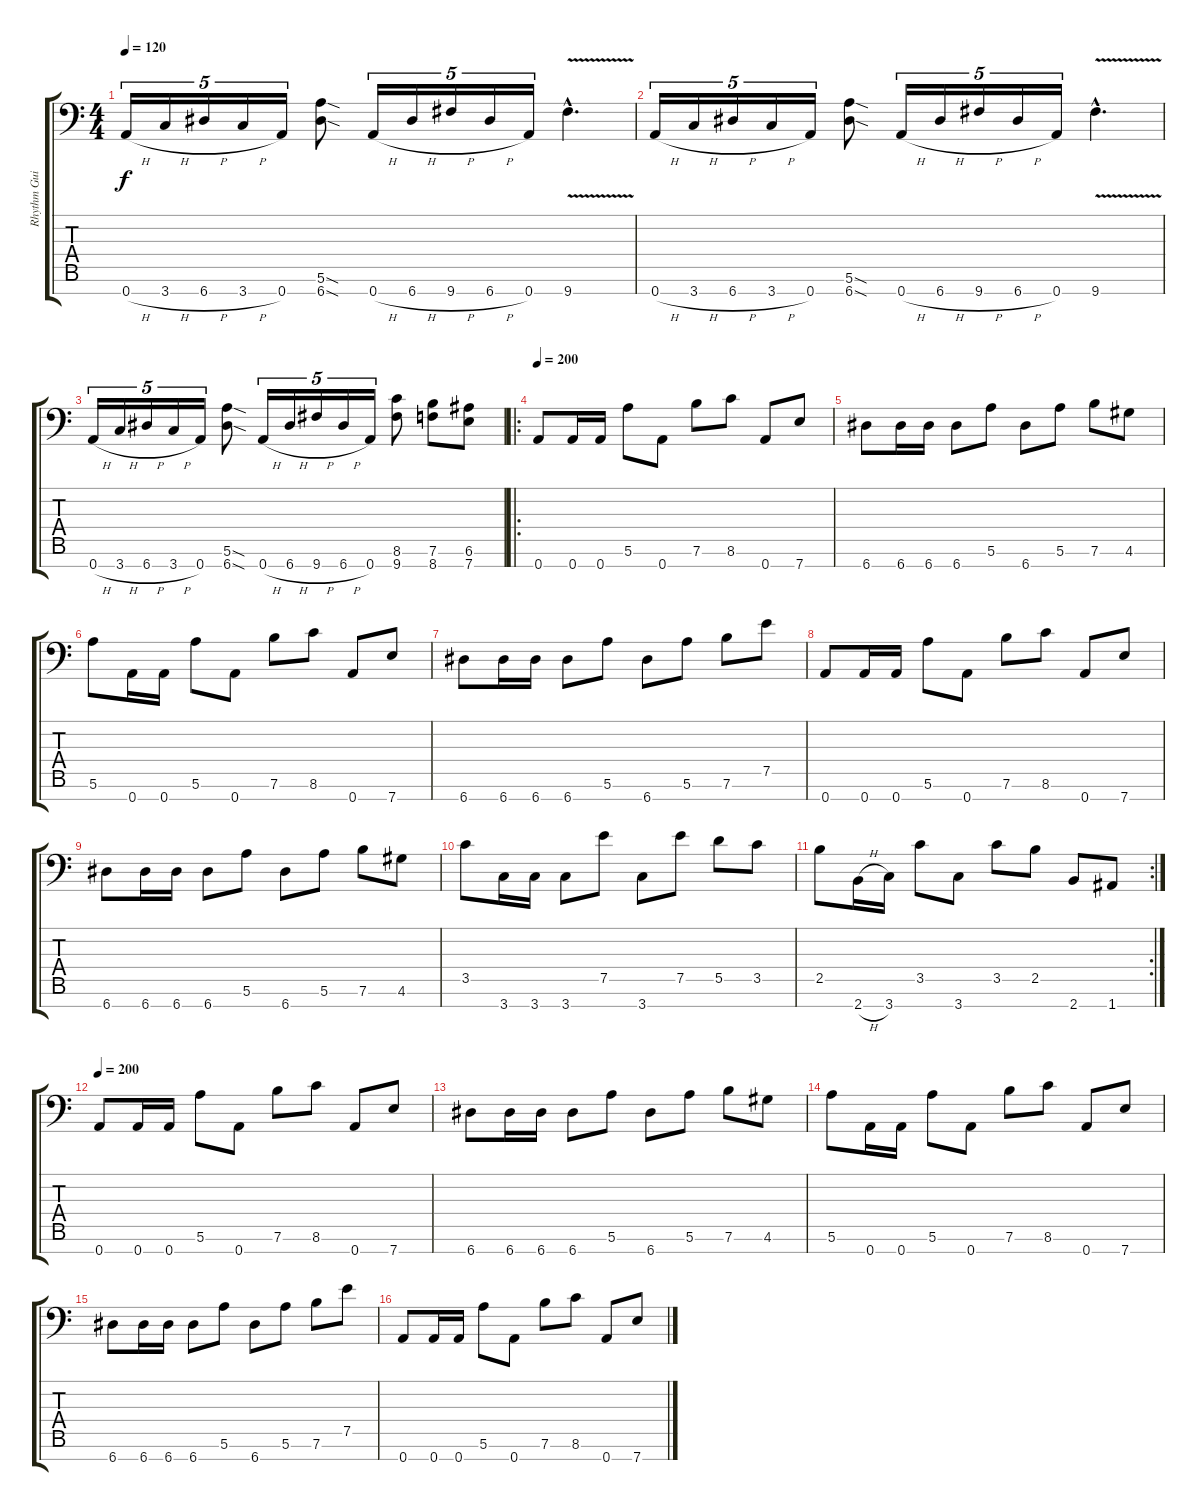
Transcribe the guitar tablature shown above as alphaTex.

\track ("Rhythm Guitar" "Rhythm Gui") {instrument distortionguitar}
\staff {score tabs}
\tuning (E4 B3 G3 D3 A2 E2 A1) {hide}
\ts (4 4)
\tempo 120
\clef f4
\ks c
0.7{h}.16{tu (5 4) dy f} 3.7{h}.16{tu (5 4)} 6.7{h}.16{tu (5 4)} 3.7{h}.16{tu (5 4)} 0.7.16{tu (5 4)} (5.6{sod} 6.7{sod}).8 0.7{h}.16{tu (5 4)} 6.7{h}.16{tu (5 4)} 9.7{h}.16{tu (5 4)} 6.7{h}.16{tu (5 4)} 0.7.16{tu (5 4)} 9.7{v hac}.4{d} |
0.7{h}.16{tu (5 4)} 3.7{h}.16{tu (5 4)} 6.7{h}.16{tu (5 4)} 3.7{h}.16{tu (5 4)} 0.7.16{tu (5 4)} (5.6{sod} 6.7{sod}).8 0.7{h}.16{tu (5 4)} 6.7{h}.16{tu (5 4)} 9.7{h}.16{tu (5 4)} 6.7{h}.16{tu (5 4)} 0.7.16{tu (5 4)} 9.7{v hac}.4{d} |
0.7{h}.16{tu (5 4)} 3.7{h}.16{tu (5 4)} 6.7{h}.16{tu (5 4)} 3.7{h}.16{tu (5 4)} 0.7.16{tu (5 4)} (5.6{sod} 6.7{sod}).8 0.7{h}.16{tu (5 4)} 6.7{h}.16{tu (5 4)} 9.7{h}.16{tu (5 4)} 6.7{h}.16{tu (5 4)} 0.7.16{tu (5 4)} (8.6 9.7).8 (7.6 8.7).8 (6.6 7.7).8 |
\ro
\tempo 200
0.7.8 0.7.16 0.7.16 5.6.8 0.7.8 7.6.8 8.6.8 0.7.8 7.7.8 |
6.7.8 6.7.16 6.7.16 6.7.8 5.6.8 6.7.8 5.6.8 7.6.8 4.6.8 |
5.6.8 0.7.16 0.7.16 5.6.8 0.7.8 7.6.8 8.6.8 0.7.8 7.7.8 |
6.7.8 6.7.16 6.7.16 6.7.8 5.6.8 6.7.8 5.6.8 7.6.8 7.5.8 |
0.7.8 0.7.16 0.7.16 5.6.8 0.7.8 7.6.8 8.6.8 0.7.8 7.7.8 |
6.7.8 6.7.16 6.7.16 6.7.8 5.6.8 6.7.8 5.6.8 7.6.8 4.6.8 |
3.5.8 3.7.16 3.7.16 3.7.8 7.5.8 3.7.8 7.5.8 5.5.8 3.5.8 |
\rc 2
2.5.8 2.7{h}.16 3.7.16 3.5.8 3.7.8 3.5.8 2.5.8 2.7.8 1.7.8 |
\tempo 200
0.7.8 0.7.16 0.7.16 5.6.8 0.7.8 7.6.8 8.6.8 0.7.8 7.7.8 |
6.7.8 6.7.16 6.7.16 6.7.8 5.6.8 6.7.8 5.6.8 7.6.8 4.6.8 |
5.6.8 0.7.16 0.7.16 5.6.8 0.7.8 7.6.8 8.6.8 0.7.8 7.7.8 |
6.7.8 6.7.16 6.7.16 6.7.8 5.6.8 6.7.8 5.6.8 7.6.8 7.5.8 |
0.7.8 0.7.16 0.7.16 5.6.8 0.7.8 7.6.8 8.6.8 0.7.8 7.7.8
